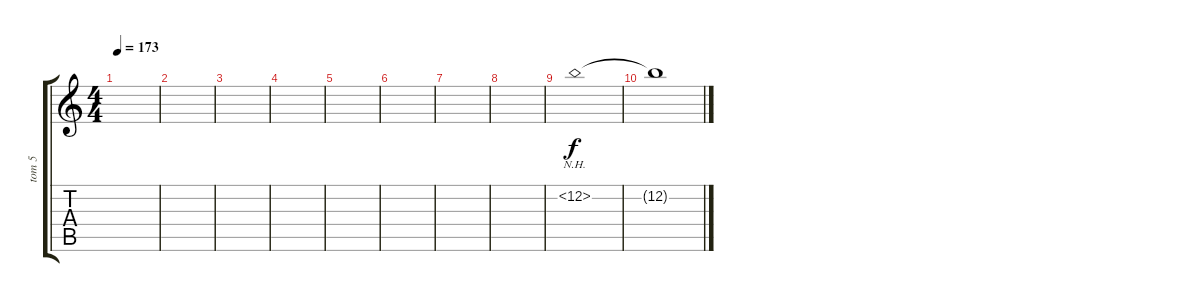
\track ("tom 5" "tom 5") {instrument electricguitarclean}
\staff {score tabs}
\tuning (E4 B3 G3 D3 A2 E2) {hide}
\ts (4 4)
\tempo 173
\clef g2
\ks c
|
|
|
|
|
|
|
|
12.2{nh}.1 |
12.2{t}.1
